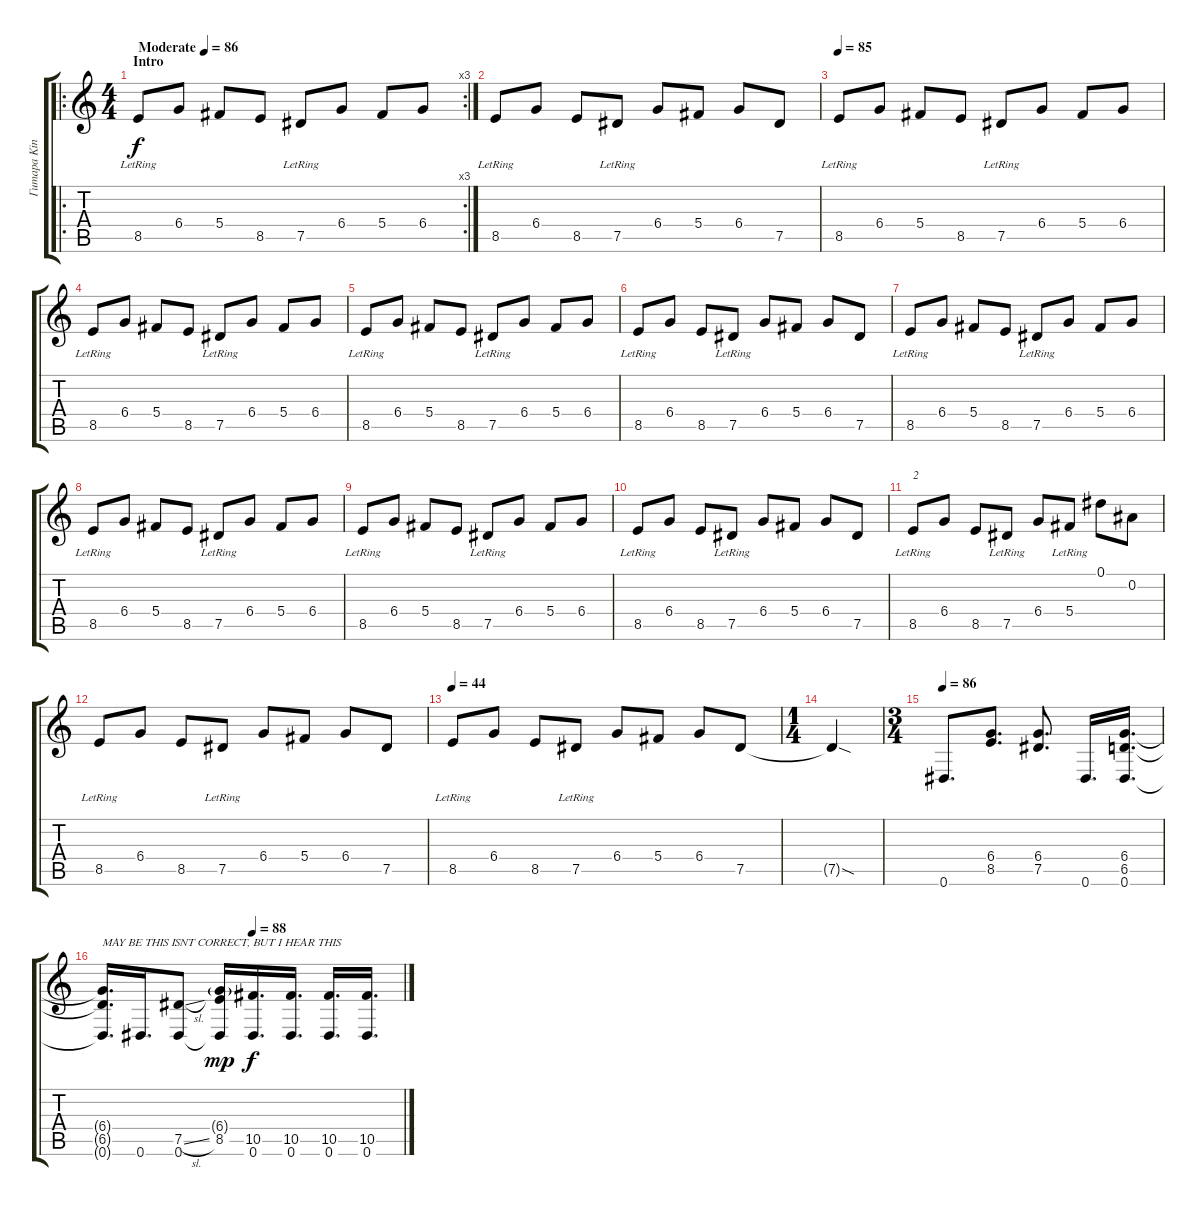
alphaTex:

\track ("Гитара King" "Гитара Kin") {instrument distortionguitar}
\staff {score tabs}
\tuning (Eb4 Bb3 Gb3 Db3 Ab2 Eb2) {hide}
\ro
\rc 3
\ts (4 4)
\section ("" "Intro")
\tempo (86 "Moderate")
\clef g2
\ks c
8.5{lr}.8{dy f balance 8 instrument acousticguitarsteel} 6.4.8 5.4.8 8.5.8 7.5{lr}.8 6.4.8 5.4.8 6.4.8 |
8.5{lr}.8 6.4.8 8.5.8 7.5{lr}.8 6.4.8 5.4.8 6.4.8 7.5.8 |
\tempo 85
8.5{lr}.8 6.4.8 5.4.8 8.5.8 7.5{lr}.8 6.4.8 5.4.8 6.4.8 |
8.5{lr}.8 6.4.8 5.4.8 8.5.8 7.5{lr}.8 6.4.8 5.4.8 6.4.8 |
8.5{lr}.8 6.4.8 5.4.8 8.5.8 7.5{lr}.8 6.4.8 5.4.8 6.4.8 |
8.5{lr}.8 6.4.8 8.5.8 7.5{lr}.8 6.4.8 5.4.8 6.4.8 7.5.8 |
8.5{lr}.8 6.4.8 5.4.8 8.5.8 7.5{lr}.8 6.4.8 5.4.8 6.4.8 |
8.5{lr}.8 6.4.8 5.4.8 8.5.8 7.5{lr}.8 6.4.8 5.4.8 6.4.8 |
8.5{lr}.8 6.4.8 5.4.8 8.5.8 7.5{lr}.8 6.4.8 5.4.8 6.4.8 |
8.5{lr}.8 6.4.8 8.5.8 7.5{lr}.8 6.4.8 5.4.8 6.4.8 7.5.8 |
8.5{lr}.8{txt "2"} 6.4.8 8.5.8 7.5{lr}.8 6.4.8 5.4{lr}.8 0.1.8 0.2.8 |
8.5{lr}.8 6.4.8 8.5.8 7.5{lr}.8 6.4.8 5.4.8 6.4.8 7.5.8 |
\tempo 44
8.5{lr}.8 6.4.8 8.5.8 7.5{lr}.8 6.4.8 5.4.8 6.4.8 7.5.8 |
\ts (1 4)
7.5{sod t}.4 |
\ts (3 4)
\tempo 86
0.6.8{d balance 12} (6.4 8.5).8{d} (6.4 7.5).8{d} 0.6.16{d} (6.4 6.5 0.6).16{d} |
\tempo (88 0.5)
(6.4{t} 6.5{t} 0.6{t}).16{d txt "MAY BE THIS ISNT CORRECT, BUT I HEAR THIS"} 0.6.16{d} (7.5{sl} 0.6).8 (6.4{g} 8.5 0.6{t}).16{dy mp} (10.5 0.6).16{d dy f} (10.5 0.6).16{d} (10.5 0.6).16{d} (10.5 0.6).16{d}
